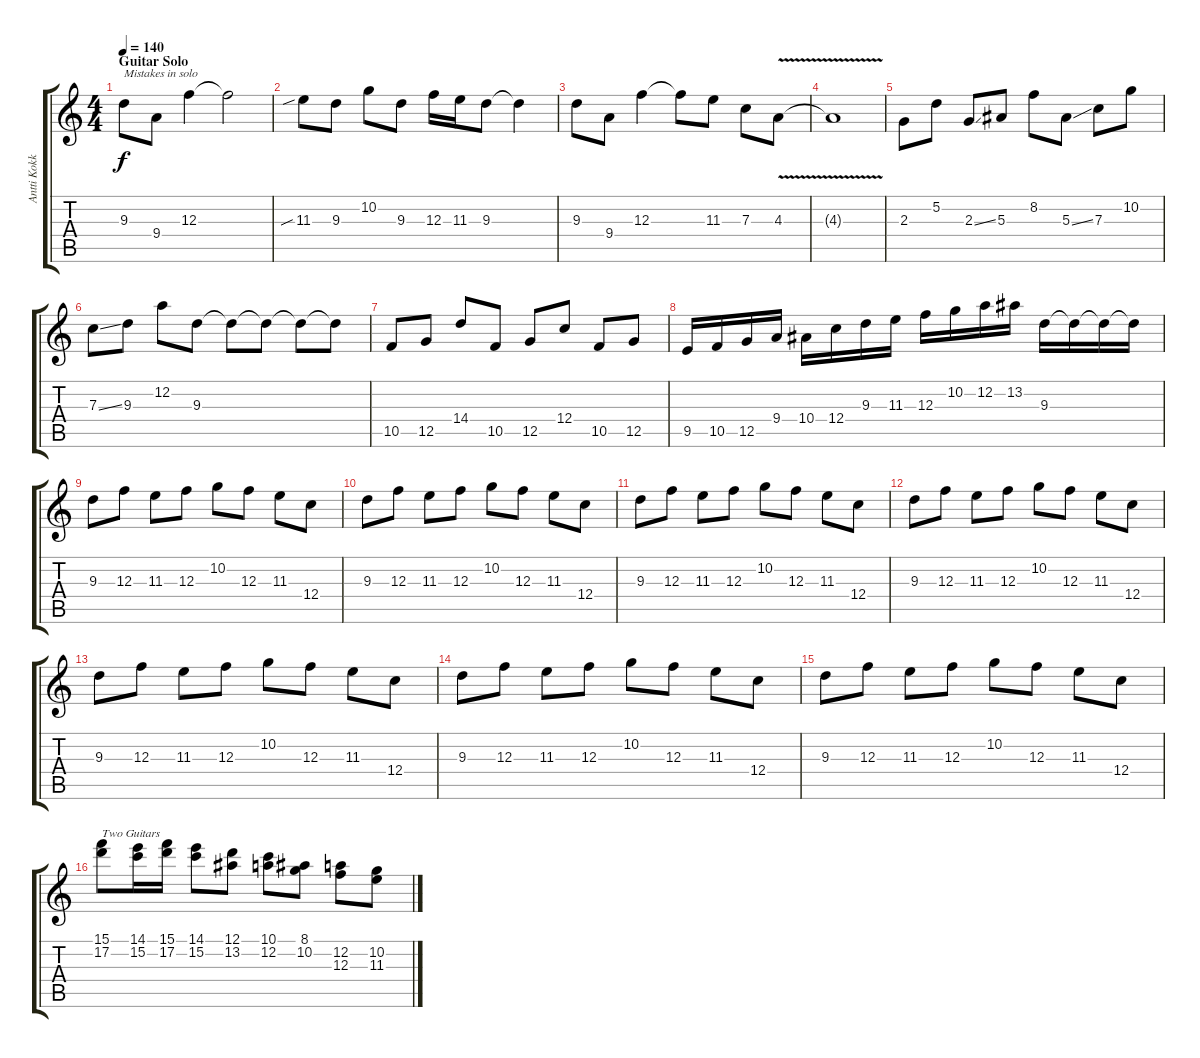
\track ("Antti Kokko" "Antti Kokk") {instrument distortionguitar}
\staff {score tabs}
\tuning (D4 A3 F3 C3 G2 D2) {hide}
\ts (4 4)
\section ("" "Guitar Solo")
\tempo 140
\clef g2
\ks c
9.3.8{txt "Mistakes in solo" dy f} 9.4.8 12.3.4 12.3{t}.2 |
11.3{sib}.8 9.3.8 10.2.8 9.3.8 12.3.16 11.3.16 9.3.8 9.3{t}.4 |
9.3.8 9.4.8 12.3.4 12.3{t}.8 11.3.8 7.3.8 4.3{v}.8 |
4.3{t}.1 |
2.3.8 5.2.8 2.3{ss}.8 5.3.8 8.2.8 5.3{ss}.8 7.3.8 10.2.8 |
7.3{ss}.8 9.3.8 12.2.8 9.3.8 9.3{t}.8 9.3{t}.8 9.3{t}.8 9.3{t}.8 |
10.5.8 12.5.8 14.4.8 10.5.8 12.5.8 12.4.8 10.5.8 12.5.8 |
9.5.16 10.5.16 12.5.16 9.4.16 10.4.16 12.4.16 9.3.16 11.3.16 12.3.16 10.2.16 12.2.16 13.2.16 9.3.16 9.3{t}.16 9.3{t}.16 9.3{t}.16 |
9.3.8 12.3.8 11.3.8 12.3.8 10.2.8 12.3.8 11.3.8 12.4.8 |
9.3.8 12.3.8 11.3.8 12.3.8 10.2.8 12.3.8 11.3.8 12.4.8 |
9.3.8 12.3.8 11.3.8 12.3.8 10.2.8 12.3.8 11.3.8 12.4.8 |
9.3.8 12.3.8 11.3.8 12.3.8 10.2.8 12.3.8 11.3.8 12.4.8 |
9.3.8 12.3.8 11.3.8 12.3.8 10.2.8 12.3.8 11.3.8 12.4.8 |
9.3.8 12.3.8 11.3.8 12.3.8 10.2.8 12.3.8 11.3.8 12.4.8 |
9.3.8 12.3.8 11.3.8 12.3.8 10.2.8 12.3.8 11.3.8 12.4.8 |
(15.1 17.2).8{txt "Two Guitars"} (14.1 15.2).16 (15.1 17.2).16 (14.1 15.2).8 (12.1 13.2).8 (10.1 12.2).8 (8.1 10.2).8 (12.2 12.3).8 (10.2 11.3).8
